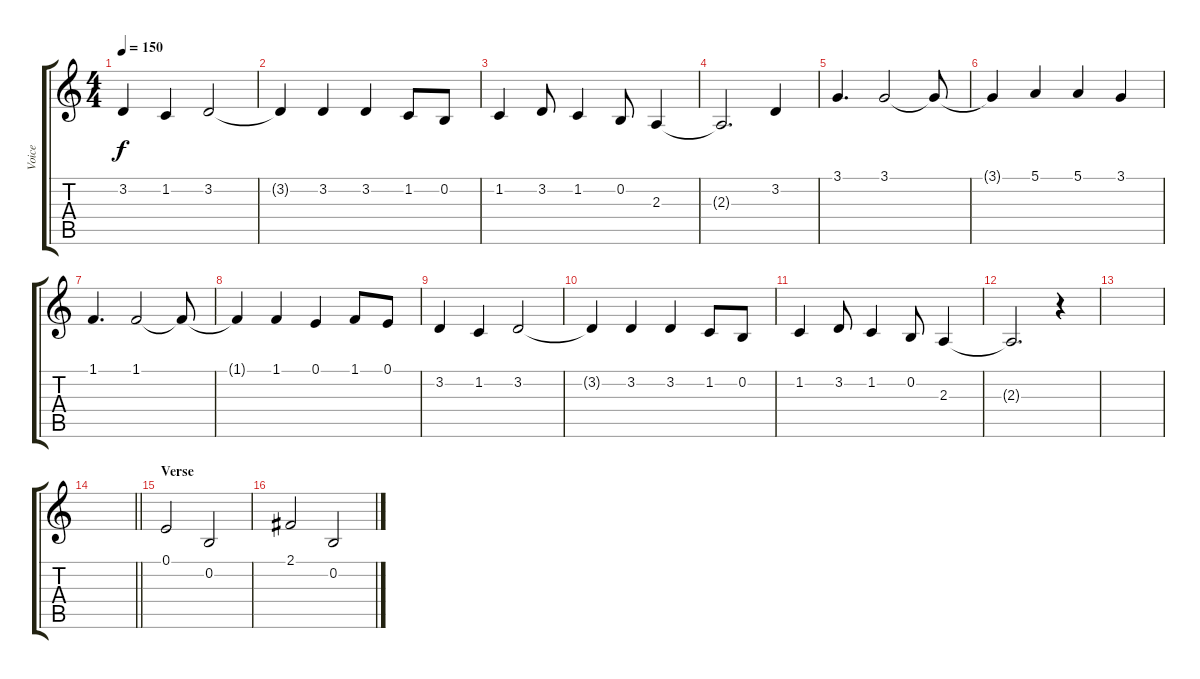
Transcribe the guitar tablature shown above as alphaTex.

\track ("Voice" "Voice") {instrument lead6voice}
\staff {score tabs}
\tuning (E4 B3 G3 D3 A2 E2) {hide}
\ts (4 4)
\tempo 150
\clef g2
\ks c
3.2.4{dy f} 1.2.4 3.2.2 |
3.2{t}.4 3.2.4 3.2.4 1.2.8 0.2.8 |
1.2.4 3.2.8 1.2.4 0.2.8 2.3.4 |
2.3{t}.2{d} 3.2.4 |
3.1.4{d} 3.1.2 3.1{t}.8 |
3.1{t}.4 5.1.4 5.1.4 3.1.4 |
1.1.4{d} 1.1.2 1.1{t}.8 |
1.1{t}.4 1.1.4 0.1.4 1.1.8 0.1.8 |
3.2.4 1.2.4 3.2.2 |
3.2{t}.4 3.2.4 3.2.4 1.2.8 0.2.8 |
1.2.4 3.2.8 1.2.4 0.2.8 2.3.4 |
2.3{t}.2{d} r.4 |
|
\barLineRight lightlight
|
\section ("" "Verse")
0.1.2 0.2.2 |
2.1.2 0.2.2
